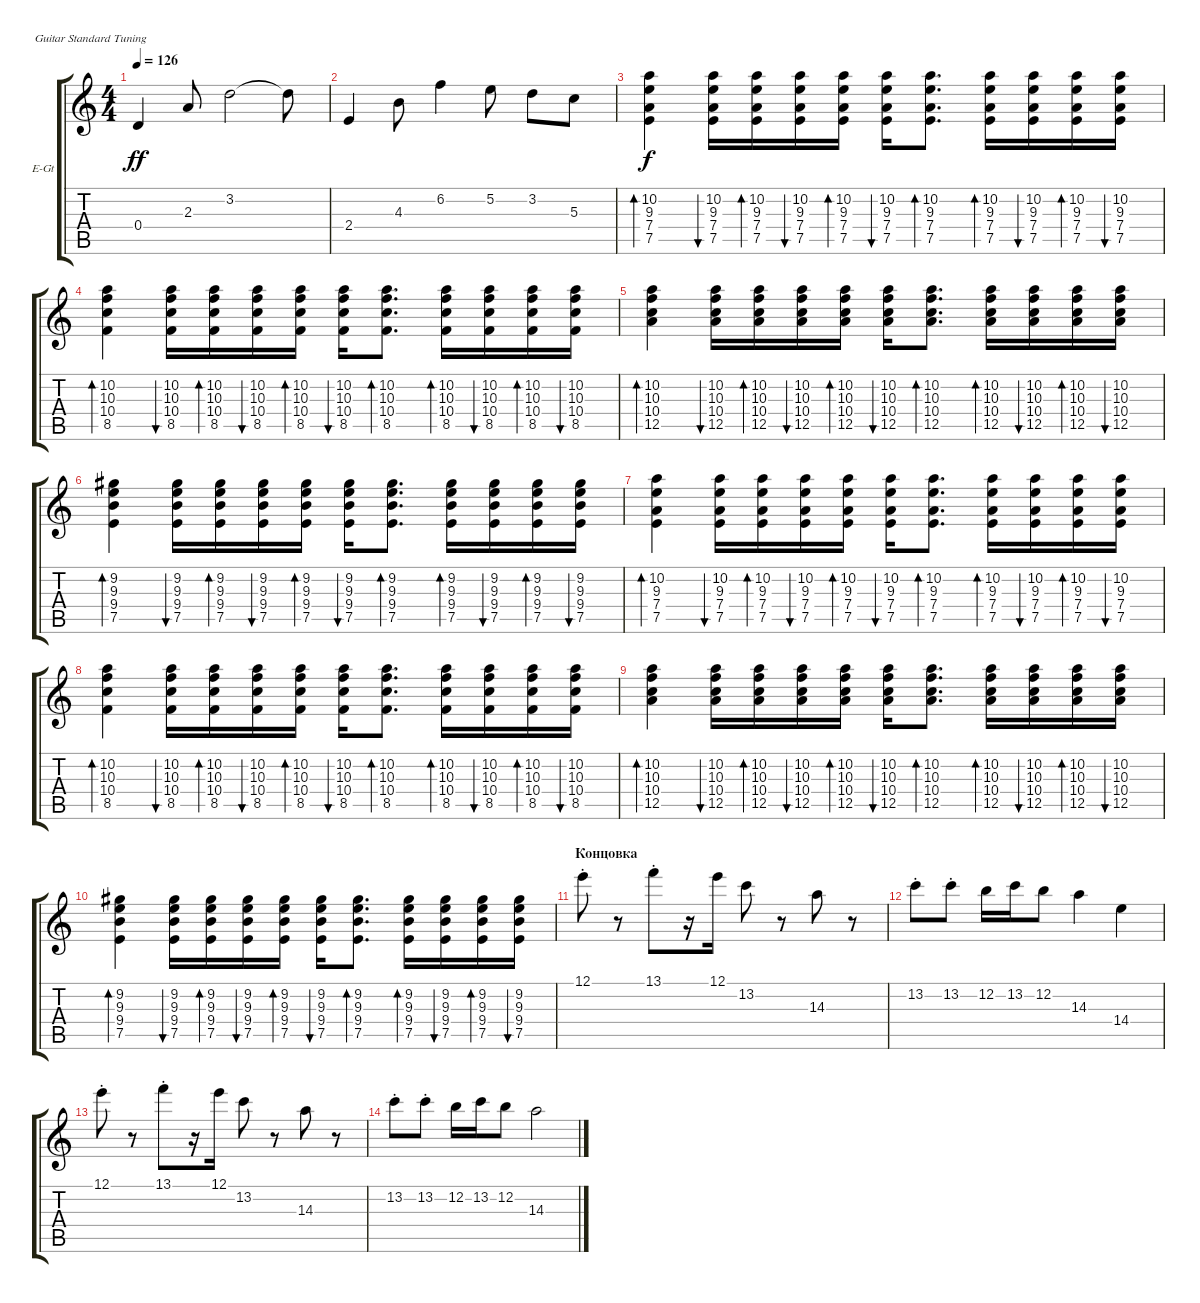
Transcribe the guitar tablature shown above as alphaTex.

\defaultSystemsLayout 4
\bracketExtendMode groupsimilarinstruments
\firstSystemTrackNameOrientation horizontal
\otherSystemsTrackNameOrientation horizontal
\track ("Г. Каспарян" "E-Gt") {instrument overdrivenguitar}
\staff {score tabs}
\tuning (E4 B3 G3 D3 A2 E2)
\ts (4 4)
\tempo 126
\clef g2
\ks c
0.4.4{dy ff} 2.3.8 3.2.2 3.2{t}.8 |
2.4.4 4.3.8 6.2.4 5.2.8 3.2.8 5.3.8 |
(10.2 9.3 7.4 7.5).4{bd 79 dy f} (10.2 9.3 7.4 7.5).16{bu 30} (10.2 9.3 7.4 7.5).16{bd 30} (10.2 9.3 7.4 7.5).16{bu 30} (10.2 9.3 7.4 7.5).16{bd 30} (10.2 9.3 7.4 7.5).16{bu 30} (10.2 9.3 7.4 7.5).8{d bd 30} (10.2 9.3 7.4 7.5).16{bd 30} (10.2 9.3 7.4 7.5).16{bu 30} (10.2 9.3 7.4 7.5).16{bd 30} (10.2 9.3 7.4 7.5).16{bu 30} |
(10.2 10.3 10.4 8.5).4{bd 79} (10.2 10.3 10.4 8.5).16{bu 30} (10.2 10.3 10.4 8.5).16{bd 30} (10.2 10.3 10.4 8.5).16{bu 30} (10.2 10.3 10.4 8.5).16{bd 30} (10.2 10.3 10.4 8.5).16{bu 30} (10.2 10.3 10.4 8.5).8{d bd 30} (10.2 10.3 10.4 8.5).16{bd 30} (10.2 10.3 10.4 8.5).16{bu 30} (10.2 10.3 10.4 8.5).16{bd 30} (10.2 10.3 10.4 8.5).16{bu 30} |
(10.2 10.3 10.4 12.5).4{bd 79} (10.2 10.3 10.4 12.5).16{bu 30} (10.2 10.3 10.4 12.5).16{bd 30} (10.2 10.3 10.4 12.5).16{bu 30} (10.2 10.3 10.4 12.5).16{bd 30} (10.2 10.3 10.4 12.5).16{bu 30} (10.2 10.3 10.4 12.5).8{d bd 30} (10.2 10.3 10.4 12.5).16{bd 30} (10.2 10.3 10.4 12.5).16{bu 30} (10.2 10.3 10.4 12.5).16{bd 30} (10.2 10.3 10.4 12.5).16{bu 30} |
(9.2 9.3 9.4 7.5).4{bd 79} (9.2 9.3 9.4 7.5).16{bu 30} (9.2 9.3 9.4 7.5).16{bd 30} (9.2 9.3 9.4 7.5).16{bu 30} (9.2 9.3 9.4 7.5).16{bd 30} (9.2 9.3 9.4 7.5).16{bu 30} (9.2 9.3 9.4 7.5).8{d bd 30} (9.2 9.3 9.4 7.5).16{bd 30} (9.2 9.3 9.4 7.5).16{bu 30} (9.2 9.3 9.4 7.5).16{bd 30} (9.2 9.3 9.4 7.5).16{bu 30} |
(10.2 9.3 7.4 7.5).4{bd 79} (10.2 9.3 7.4 7.5).16{bu 30} (10.2 9.3 7.4 7.5).16{bd 30} (10.2 9.3 7.4 7.5).16{bu 30} (10.2 9.3 7.4 7.5).16{bd 30} (10.2 9.3 7.4 7.5).16{bu 30} (10.2 9.3 7.4 7.5).8{d bd 30} (10.2 9.3 7.4 7.5).16{bd 30} (10.2 9.3 7.4 7.5).16{bu 30} (10.2 9.3 7.4 7.5).16{bd 30} (10.2 9.3 7.4 7.5).16{bu 30} |
(10.2 10.3 10.4 8.5).4{bd 79} (10.2 10.3 10.4 8.5).16{bu 30} (10.2 10.3 10.4 8.5).16{bd 30} (10.2 10.3 10.4 8.5).16{bu 30} (10.2 10.3 10.4 8.5).16{bd 30} (10.2 10.3 10.4 8.5).16{bu 30} (10.2 10.3 10.4 8.5).8{d bd 30} (10.2 10.3 10.4 8.5).16{bd 30} (10.2 10.3 10.4 8.5).16{bu 30} (10.2 10.3 10.4 8.5).16{bd 30} (10.2 10.3 10.4 8.5).16{bu 30} |
(10.2 10.3 10.4 12.5).4{bd 79} (10.2 10.3 10.4 12.5).16{bu 30} (10.2 10.3 10.4 12.5).16{bd 30} (10.2 10.3 10.4 12.5).16{bu 30} (10.2 10.3 10.4 12.5).16{bd 30} (10.2 10.3 10.4 12.5).16{bu 30} (10.2 10.3 10.4 12.5).8{d bd 30} (10.2 10.3 10.4 12.5).16{bd 30} (10.2 10.3 10.4 12.5).16{bu 30} (10.2 10.3 10.4 12.5).16{bd 30} (10.2 10.3 10.4 12.5).16{bu 30} |
(9.2 9.3 9.4 7.5).4{bd 79} (9.2 9.3 9.4 7.5).16{bu 30} (9.2 9.3 9.4 7.5).16{bd 30} (9.2 9.3 9.4 7.5).16{bu 30} (9.2 9.3 9.4 7.5).16{bd 30} (9.2 9.3 9.4 7.5).16{bu 30} (9.2 9.3 9.4 7.5).8{d bd 30} (9.2 9.3 9.4 7.5).16{bd 30} (9.2 9.3 9.4 7.5).16{bu 30} (9.2 9.3 9.4 7.5).16{bd 30} (9.2 9.3 9.4 7.5).16{bu 30} |
\section ("" "Концовка")
12.1{st}.8 r.8 13.1{st}.8 r.16 12.1.16 13.2.8 r.8 14.3.8 r.8 |
13.2{st}.8 13.2{st}.8 12.2.16 13.2.16 12.2.8 14.3.4 14.4.4 |
12.1{st}.8 r.8 13.1{st}.8 r.16 12.1.16 13.2.8 r.8 14.3.8 r.8 |
13.2{st}.8 13.2{st}.8 12.2.16 13.2.16 12.2.8 14.3.2
